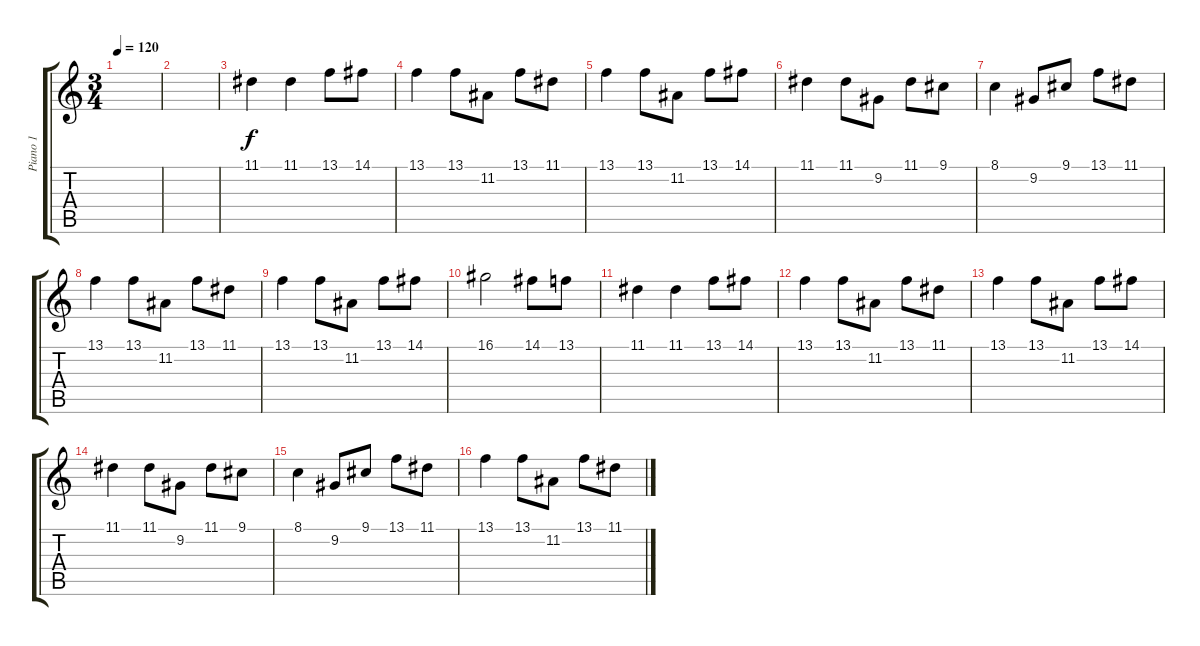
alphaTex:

\track ("Piano 1" "Piano 1") {instrument acousticgrandpiano}
\staff {score tabs}
\tuning (E4 B3 G3 D3 A2 E2) {hide}
\ts (3 4)
\tempo 120
\clef g2
\ks c
|
|
11.1.4 11.1.4 13.1.8 14.1.8 |
13.1.4 13.1.8 11.2.8 13.1.8 11.1.8 |
13.1.4 13.1.8 11.2.8 13.1.8 14.1.8 |
11.1.4 11.1.8 9.2.8 11.1.8 9.1.8 |
8.1.4 9.2.8 9.1.8 13.1.8 11.1.8 |
13.1.4 13.1.8 11.2.8 13.1.8 11.1.8 |
13.1.4 13.1.8 11.2.8 13.1.8 14.1.8 |
16.1.2 14.1.8 13.1.8 |
11.1.4 11.1.4 13.1.8 14.1.8 |
13.1.4 13.1.8 11.2.8 13.1.8 11.1.8 |
13.1.4 13.1.8 11.2.8 13.1.8 14.1.8 |
11.1.4 11.1.8 9.2.8 11.1.8 9.1.8 |
8.1.4 9.2.8 9.1.8 13.1.8 11.1.8 |
13.1.4 13.1.8 11.2.8 13.1.8 11.1.8
